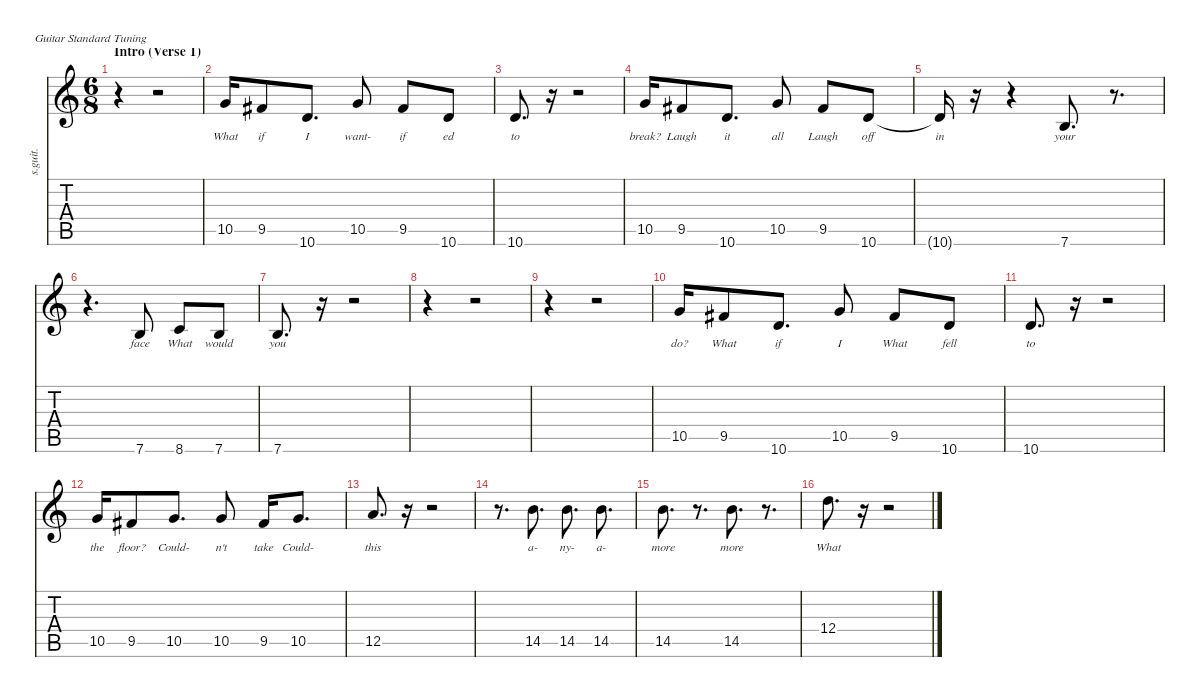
\defaultSystemsLayout 4
\hideDynamics
\bracketExtendMode nobrackets
\track ("Jared (Vocals)" "s.guit.") {instrument oboe}
\staff {score tabs}
\tuning (E4 B3 G3 D3 A2 E2)
\displaytranspose 12
\ts (6 8)
\beaming (8 2 2 2 2)
\section ("" "Intro (Verse 1)")
\tempo (94 hide)
\clef g2
\ks c
r.4{dy f instrument oboe} r.2 |
10.5.16{lyrics (0 "What") lyrics (1 "") lyrics (2 "") lyrics (3 "") lyrics (4 "")} 9.5{acc #}.8{lyrics (0 "if") lyrics (1 "") lyrics (2 "") lyrics (3 "") lyrics (4 "")} 10.6.8{d lyrics (0 "I") lyrics (1 "") lyrics (2 "") lyrics (3 "") lyrics (4 "")} 10.5.8{lyrics (0 "want-") lyrics (1 "") lyrics (2 "") lyrics (3 "") lyrics (4 "")} 9.5{acc #}.8{lyrics (0 "if") lyrics (1 "") lyrics (2 "") lyrics (3 "") lyrics (4 "")} 10.6.8{lyrics (0 "ed") lyrics (1 "") lyrics (2 "") lyrics (3 "") lyrics (4 "")} |
10.6.8{d lyrics (0 "to") lyrics (1 "") lyrics (2 "") lyrics (3 "") lyrics (4 "")} r.16 r.2 |
10.5.16{lyrics (0 "break?") lyrics (1 "") lyrics (2 "") lyrics (3 "") lyrics (4 "")} 9.5{acc #}.8{lyrics (0 "Laugh") lyrics (1 "") lyrics (2 "") lyrics (3 "") lyrics (4 "")} 10.6.8{d lyrics (0 "it") lyrics (1 "") lyrics (2 "") lyrics (3 "") lyrics (4 "")} 10.5.8{lyrics (0 "all") lyrics (1 "") lyrics (2 "") lyrics (3 "") lyrics (4 "")} 9.5{acc #}.8{lyrics (0 "Laugh") lyrics (1 "") lyrics (2 "") lyrics (3 "") lyrics (4 "")} 10.6.8{lyrics (0 "off") lyrics (1 "") lyrics (2 "") lyrics (3 "") lyrics (4 "")} |
10.6{t}.16{lyrics (0 "in") lyrics (1 "") lyrics (2 "") lyrics (3 "") lyrics (4 "")} r.16 r.4 7.6.8{d lyrics (0 "your") lyrics (1 "") lyrics (2 "") lyrics (3 "") lyrics (4 "")} r.8{d} |
r.4{d} 7.6.8{lyrics (0 "face") lyrics (1 "") lyrics (2 "") lyrics (3 "") lyrics (4 "")} 8.6.8{lyrics (0 "What") lyrics (1 "") lyrics (2 "") lyrics (3 "") lyrics (4 "")} 7.6.8{lyrics (0 "would") lyrics (1 "") lyrics (2 "") lyrics (3 "") lyrics (4 "")} |
7.6.8{d lyrics (0 "you") lyrics (1 "") lyrics (2 "") lyrics (3 "") lyrics (4 "")} r.16 r.2 |
r.4 r.2 |
r.4 r.2 |
10.5.16{lyrics (0 "do?") lyrics (1 "") lyrics (2 "") lyrics (3 "") lyrics (4 "")} 9.5{acc #}.8{lyrics (0 "What") lyrics (1 "") lyrics (2 "") lyrics (3 "") lyrics (4 "")} 10.6.8{d lyrics (0 "if") lyrics (1 "") lyrics (2 "") lyrics (3 "") lyrics (4 "")} 10.5.8{lyrics (0 "I") lyrics (1 "") lyrics (2 "") lyrics (3 "") lyrics (4 "")} 9.5{acc #}.8{lyrics (0 "What") lyrics (1 "") lyrics (2 "") lyrics (3 "") lyrics (4 "")} 10.6.8{lyrics (0 "fell") lyrics (1 "") lyrics (2 "") lyrics (3 "") lyrics (4 "")} |
10.6.8{d lyrics (0 "to") lyrics (1 "") lyrics (2 "") lyrics (3 "") lyrics (4 "")} r.16 r.2 |
10.5.16{lyrics (0 "the") lyrics (1 "") lyrics (2 "") lyrics (3 "") lyrics (4 "")} 9.5{acc #}.8{lyrics (0 "floor?") lyrics (1 "") lyrics (2 "") lyrics (3 "") lyrics (4 "")} 10.5.8{d lyrics (0 "Could-") lyrics (1 "") lyrics (2 "") lyrics (3 "") lyrics (4 "")} 10.5.8{lyrics (0 "n't") lyrics (1 "") lyrics (2 "") lyrics (3 "") lyrics (4 "")} 9.5{acc #}.16{lyrics (0 "take") lyrics (1 "") lyrics (2 "") lyrics (3 "") lyrics (4 "")} 10.5.8{d lyrics (0 "Could-") lyrics (1 "") lyrics (2 "") lyrics (3 "") lyrics (4 "")} |
12.5.8{d lyrics (0 "this") lyrics (1 "") lyrics (2 "") lyrics (3 "") lyrics (4 "")} r.16 r.2 |
r.8{d} 14.5.8{d lyrics (0 "a-") lyrics (1 "") lyrics (2 "") lyrics (3 "") lyrics (4 "")} 14.5.8{d lyrics (0 "ny-") lyrics (1 "") lyrics (2 "") lyrics (3 "") lyrics (4 "")} 14.5.8{d lyrics (0 "a-") lyrics (1 "") lyrics (2 "") lyrics (3 "") lyrics (4 "")} |
14.5.8{d lyrics (0 "more") lyrics (1 "") lyrics (2 "") lyrics (3 "") lyrics (4 "")} r.8{d} 14.5.8{d lyrics (0 "more") lyrics (1 "") lyrics (2 "") lyrics (3 "") lyrics (4 "")} r.8{d} |
12.4.8{d lyrics (0 "What") lyrics (1 "") lyrics (2 "") lyrics (3 "") lyrics (4 "")} r.16 r.2
